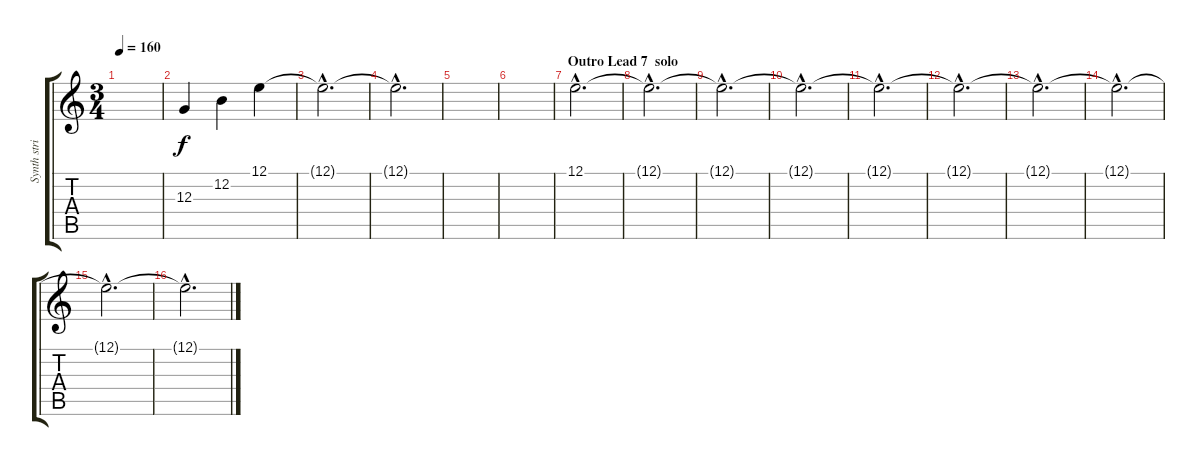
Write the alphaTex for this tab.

\track ("Synth string" "Synth stri") {instrument synthstrings1}
\staff {score tabs}
\tuning (E4 B3 G3 D3 A2 E2) {hide}
\ts (3 4)
\tempo 160
\clef g2
\ks c
|
12.3.4 12.2.4 12.1.4 |
12.1{hac t}.2{d} |
12.1{hac t}.2{d} |
|
|
\section ("" "Outro Lead 7  solo")
12.1{hac}.2{d} |
12.1{hac t}.2{d} |
12.1{hac t}.2{d} |
12.1{hac t}.2{d} |
12.1{hac t}.2{d} |
12.1{hac t}.2{d} |
12.1{hac t}.2{d} |
12.1{hac t}.2{d} |
12.1{hac t}.2{d} |
12.1{hac t}.2{d}
